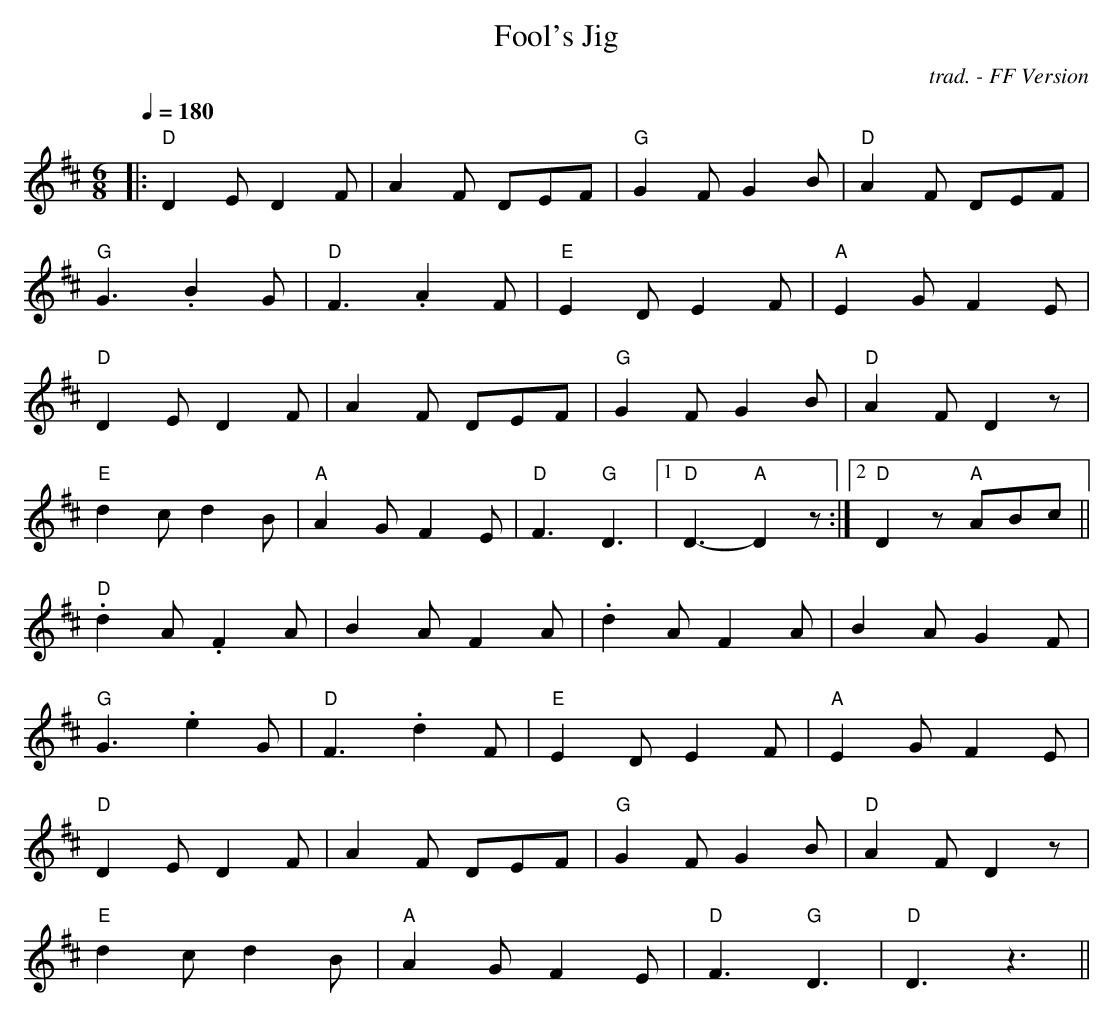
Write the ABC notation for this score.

X:1
T: Fool's Jig
O: trad. - FF Version
M: 6/8
L: 1/8
Q:1/4=180
K: Dmaj
|: "D"D2E D2F|A2F DEF|"G"G2F G2B|"D"A2F DEF|
"G"G3 .B2G|"D"F3 .A2 F|"E"E2D E2F|"A"E2G F2E|
"D"D2E D2F|A2F DEF|"G"G2F G2B|"D"A2F D2z|
"E"d2c d2B|"A"A2G F2E|"D"F3 "G"D3 |1 "D"D3- "A"D2z :|2 "D"D2z "A"ABc ||
"D".d2A .F2A|B2A F2A|.d2A F2A|B2A G2F|
"G"G3 .e2G|"D"F3 .d2F|"E"E2D E2F|"A"E2G F2E|
"D"D2E D2F|A2F DEF|"G"G2F G2B|"D"A2F D2z|
"E"d2c d2B|"A"A2G F2E|"D"F3 "G"D3| "D"D3 z3 ||
